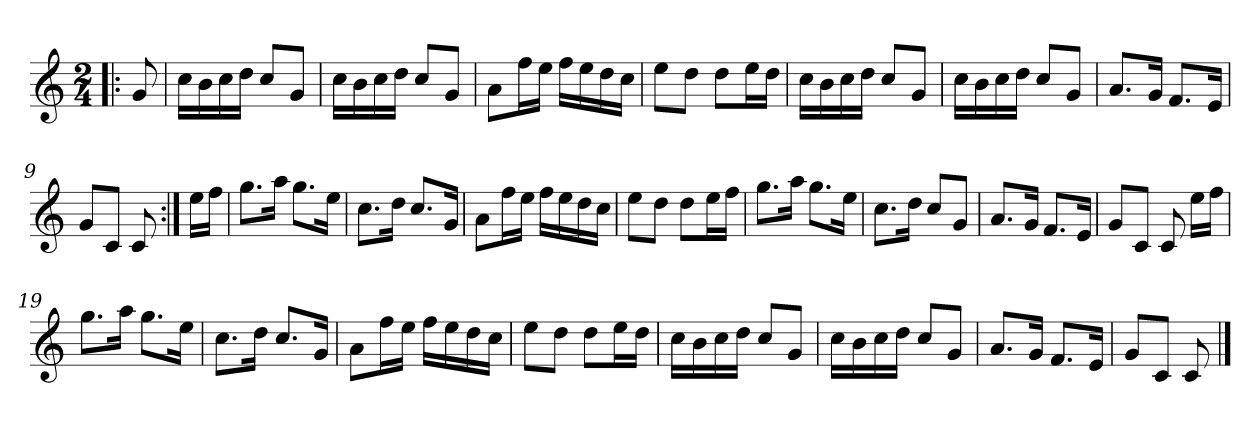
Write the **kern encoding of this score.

**kern
*part1
*staff1
*clefG2
*k[]
*M2/4
=1!|:
8g/
=2
16cc\LL
16b\
16cc\
16dd\JJ
8cc/L
8g/J
=3
16cc\LL
16b\
16cc\
16dd\JJ
8cc/L
8g/J
=4
8a\L
16ff\L
16ee\JJ
16ff\LL
16ee\
16dd\
16cc\JJ
=5
8ee\L
8dd\J
8dd\L
16ee\L
16dd\JJ
=6
16cc\LL
16b\
16cc\
16dd\JJ
8cc/L
8g/J
=7
16cc\LL
16b\
16cc\
16dd\JJ
8cc/L
8g/J
=8
8.a/L
16g/Jk
8.f/L
16e/Jk
!!LO:LB:g=z
=9
8g/L
8c/J
8c/
=10:|!
16ee\LL
16ff\JJ
=11
8.gg\L
16aa\Jk
8.gg\L
16ee\Jk
=12
8.cc\L
16dd\Jk
8.cc/L
16g/Jk
=13
8a\L
16ff\L
16ee\JJ
16ff\LL
16ee\
16dd\
16cc\JJ
=14
8ee\L
8dd\J
8dd\L
16ee\L
16ff\JJ
=15
8.gg\L
16aa\Jk
8.gg\L
16ee\Jk
=16
8.cc\L
16dd\Jk
8cc/L
8g/J
=17
8.a/L
16g/Jk
8.f/L
16e/Jk
!!LO:LB:g=z
=18
8g/L
8c/J
8c/
16ee\LL
16ff\JJ
=19
8.gg\L
16aa\Jk
8.gg\L
16ee\Jk
=20
8.cc\L
16dd\Jk
8.cc/L
16g/Jk
=21
8a\L
16ff\L
16ee\JJ
16ff\LL
16ee\
16dd\
16cc\JJ
=22
8ee\L
8dd\J
8dd\L
16ee\L
16dd\JJ
=23
16cc\LL
16b\
16cc\
16dd\JJ
8cc/L
8g/J
=24
16cc\LL
16b\
16cc\
16dd\JJ
8cc/L
8g/J
=25
8.a/L
16g/Jk
8.f/L
16e/Jk
!!LO:LB:g=z
=26
8g/L
8c/J
8c/
==
*-
